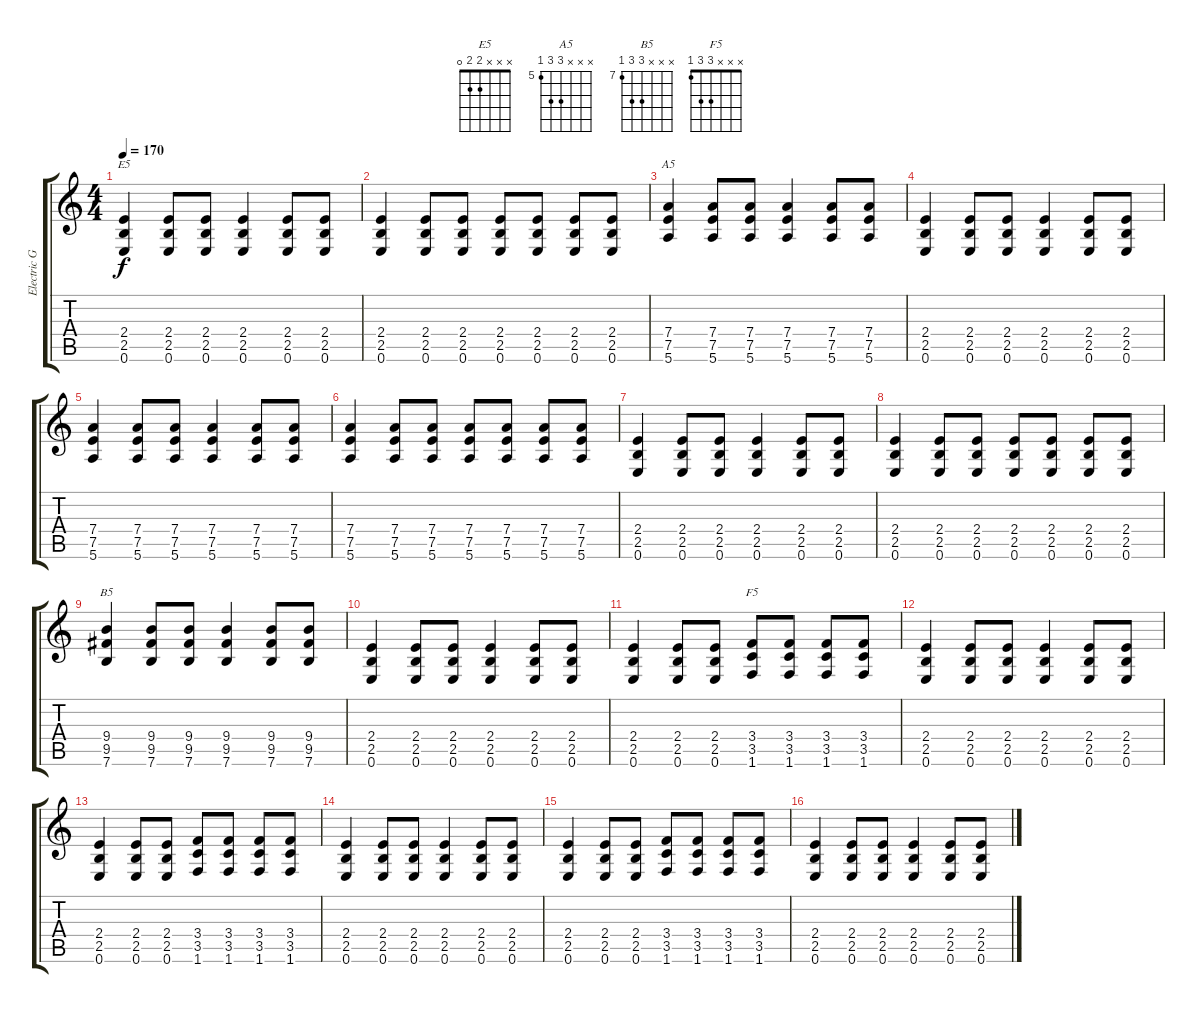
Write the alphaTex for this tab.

\track ("Electric Guiitar" "Electric G") {instrument distortionguitar}
\staff {score tabs}
\tuning (E4 B3 G3 D3 A2 E2) {hide}
\chord ("E5" x x x 2 2 0)
\chord ("A5" x x x 7 7 5) {firstfret 5}
\chord ("B5" x x x 9 9 7) {firstfret 7}
\chord ("F5" x x x 3 3 1)
\ts (4 4)
\tempo 170
\clef g2
\ks c
(2.4 2.5 0.6).4{ch "E5" dy f} (2.4 2.5 0.6).8 (2.4 2.5 0.6).8 (2.4 2.5 0.6).4 (2.4 2.5 0.6).8 (2.4 2.5 0.6).8 |
(2.4 2.5 0.6).4 (2.4 2.5 0.6).8 (2.4 2.5 0.6).8 (2.4 2.5 0.6).8 (2.4 2.5 0.6).8 (2.4 2.5 0.6).8 (2.4 2.5 0.6).8 |
(7.4 7.5 5.6).4{ch "A5"} (7.4 7.5 5.6).8 (7.4 7.5 5.6).8 (7.4 7.5 5.6).4 (7.4 7.5 5.6).8 (7.4 7.5 5.6).8 |
(2.4 2.5 0.6).4 (2.4 2.5 0.6).8 (2.4 2.5 0.6).8 (2.4 2.5 0.6).4 (2.4 2.5 0.6).8 (2.4 2.5 0.6).8 |
(7.4 7.5 5.6).4 (7.4 7.5 5.6).8 (7.4 7.5 5.6).8 (7.4 7.5 5.6).4 (7.4 7.5 5.6).8 (7.4 7.5 5.6).8 |
(7.4 7.5 5.6).4 (7.4 7.5 5.6).8 (7.4 7.5 5.6).8 (7.4 7.5 5.6).8 (7.4 7.5 5.6).8 (7.4 7.5 5.6).8 (7.4 7.5 5.6).8 |
(2.4 2.5 0.6).4 (2.4 2.5 0.6).8 (2.4 2.5 0.6).8 (2.4 2.5 0.6).4 (2.4 2.5 0.6).8 (2.4 2.5 0.6).8 |
(2.4 2.5 0.6).4 (2.4 2.5 0.6).8 (2.4 2.5 0.6).8 (2.4 2.5 0.6).8 (2.4 2.5 0.6).8 (2.4 2.5 0.6).8 (2.4 2.5 0.6).8 |
(9.4 9.5 7.6).4{ch "B5"} (9.4 9.5 7.6).8 (9.4 9.5 7.6).8 (9.4 9.5 7.6).4 (9.4 9.5 7.6).8 (9.4 9.5 7.6).8 |
(2.4 2.5 0.6).4 (2.4 2.5 0.6).8 (2.4 2.5 0.6).8 (2.4 2.5 0.6).4 (2.4 2.5 0.6).8 (2.4 2.5 0.6).8 |
(2.4 2.5 0.6).4 (2.4 2.5 0.6).8 (2.4 2.5 0.6).8 (3.4 3.5 1.6).8{ch "F5"} (3.4 3.5 1.6).8 (3.4 3.5 1.6).8 (3.4 3.5 1.6).8 |
(2.4 2.5 0.6).4 (2.4 2.5 0.6).8 (2.4 2.5 0.6).8 (2.4 2.5 0.6).4 (2.4 2.5 0.6).8 (2.4 2.5 0.6).8 |
(2.4 2.5 0.6).4 (2.4 2.5 0.6).8 (2.4 2.5 0.6).8 (3.4 3.5 1.6).8 (3.4 3.5 1.6).8 (3.4 3.5 1.6).8 (3.4 3.5 1.6).8 |
(2.4 2.5 0.6).4 (2.4 2.5 0.6).8 (2.4 2.5 0.6).8 (2.4 2.5 0.6).4 (2.4 2.5 0.6).8 (2.4 2.5 0.6).8 |
(2.4 2.5 0.6).4 (2.4 2.5 0.6).8 (2.4 2.5 0.6).8 (3.4 3.5 1.6).8 (3.4 3.5 1.6).8 (3.4 3.5 1.6).8 (3.4 3.5 1.6).8 |
(2.4 2.5 0.6).4 (2.4 2.5 0.6).8 (2.4 2.5 0.6).8 (2.4 2.5 0.6).4 (2.4 2.5 0.6).8 (2.4 2.5 0.6).8
